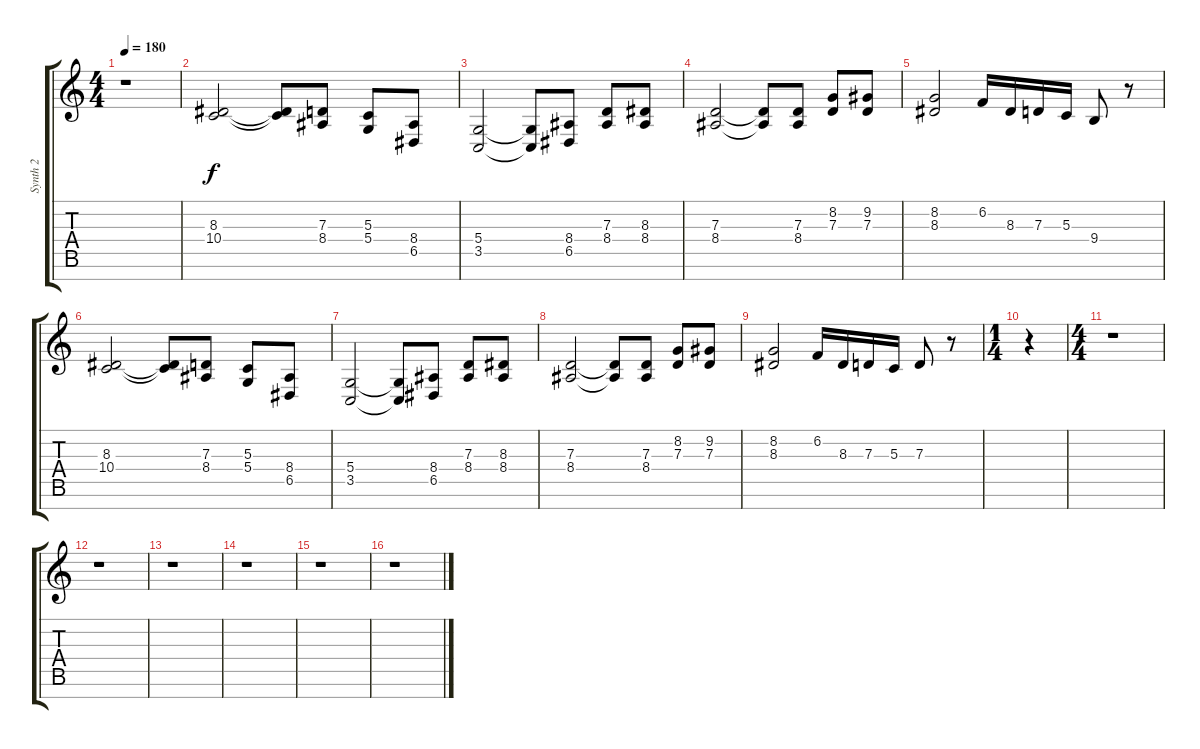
\track ("Synth 2" "Synth 2") {instrument tremolostrings}
\staff {score tabs}
\tuning (E4 B3 G3 D3 A2 E2 B1) {hide}
\ts (4 4)
\tempo 180
\clef g2
\ks c
r.1{dy f} |
(8.3 10.4).2 (8.3{t} 10.4{t}).8 (7.3 8.4).8 (5.3 5.4).8 (8.4 6.5).8 |
(5.4 3.5).2 (5.4{t} 3.5{t}).8 (8.4 6.5).8 (7.3 8.4).8 (8.3 8.4).8 |
(7.3 8.4).2 (7.3{t} 8.4{t}).8 (7.3 8.4).8 (8.2 7.3).8 (9.2 7.3).8 |
(8.2 8.3).2 6.2.16 8.3.16 7.3.16 5.3.16 9.4.8 r.8 |
(8.3 10.4).2 (8.3{t} 10.4{t}).8 (7.3 8.4).8 (5.3 5.4).8 (8.4 6.5).8 |
(5.4 3.5).2 (5.4{t} 3.5{t}).8 (8.4 6.5).8 (7.3 8.4).8 (8.3 8.4).8 |
(7.3 8.4).2 (7.3{t} 8.4{t}).8 (7.3 8.4).8 (8.2 7.3).8 (9.2 7.3).8 |
(8.2 8.3).2 6.2.16 8.3.16 7.3.16 5.3.16 7.3.8 r.8 |
\ts (1 4)
r.4 |
\ts (4 4)
r.1 |
r.1 |
r.1 |
r.1 |
r.1 |
r.1
